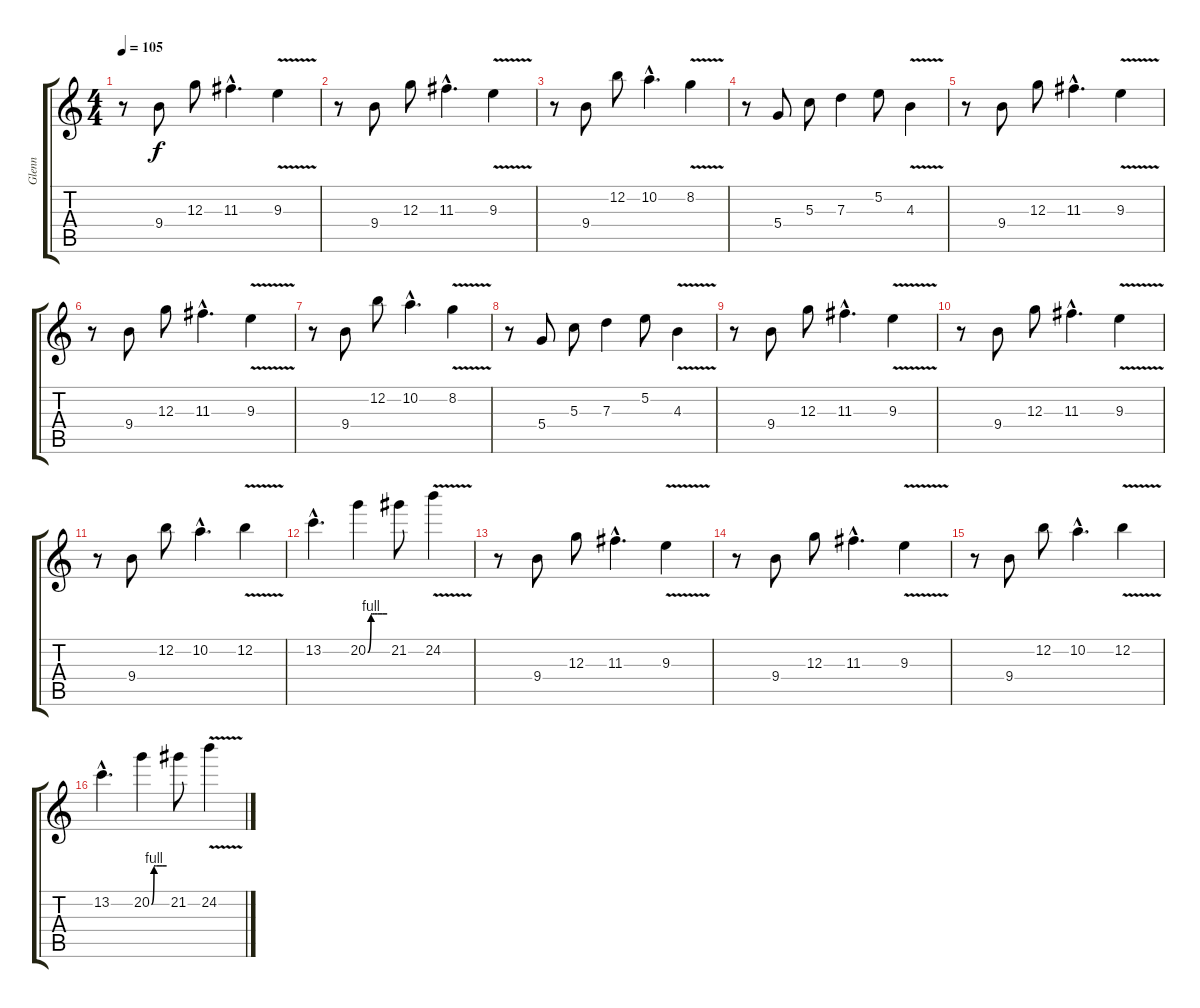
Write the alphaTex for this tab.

\track ("Glenn" "Glenn") {instrument distortionguitar}
\staff {score tabs}
\tuning (E4 B3 G3 D3 A2 E2) {hide}
\ts (4 4)
\tempo 105
\clef g2
\ks c
r.8{dy f instrument distortionguitar} 9.4.8 12.3.8 11.3{hac}.4{d} 9.3{v}.4 |
r.8 9.4.8 12.3.8 11.3{hac}.4{d} 9.3{v}.4 |
r.8 9.4.8 12.2.8 10.2{hac}.4{d} 8.2{v}.4 |
r.8 5.4.8 5.3.8 7.3.4 5.2.8 4.3{v}.4 |
r.8 9.4.8 12.3.8 11.3{hac}.4{d} 9.3{v}.4 |
r.8 9.4.8 12.3.8 11.3{hac}.4{d} 9.3{v}.4 |
r.8 9.4.8 12.2.8 10.2{hac}.4{d} 8.2{v}.4 |
r.8 5.4.8 5.3.8 7.3.4 5.2.8 4.3{v}.4 |
r.8 9.4.8 12.3.8 11.3{hac}.4{d} 9.3{v}.4 |
r.8 9.4.8 12.3.8 11.3{hac}.4{d} 9.3{v}.4 |
r.8 9.4.8 12.2.8 10.2{hac}.4{d} 12.2{v}.4 |
13.2{hac}.4{d} 20.2{be (custom 0 0 10 4 15 4 20 4 30 4 45 4 60 4)}.4 21.2.8 24.2{v}.4 |
r.8 9.4.8 12.3.8 11.3{hac}.4{d} 9.3{v}.4 |
r.8 9.4.8 12.3.8 11.3{hac}.4{d} 9.3{v}.4 |
r.8 9.4.8 12.2.8 10.2{hac}.4{d} 12.2{v}.4 |
13.2{hac}.4{d} 20.2{be (custom 0 0 10 4 15 4 20 4 30 4 45 4 60 4)}.4 21.2.8 24.2{v}.4
